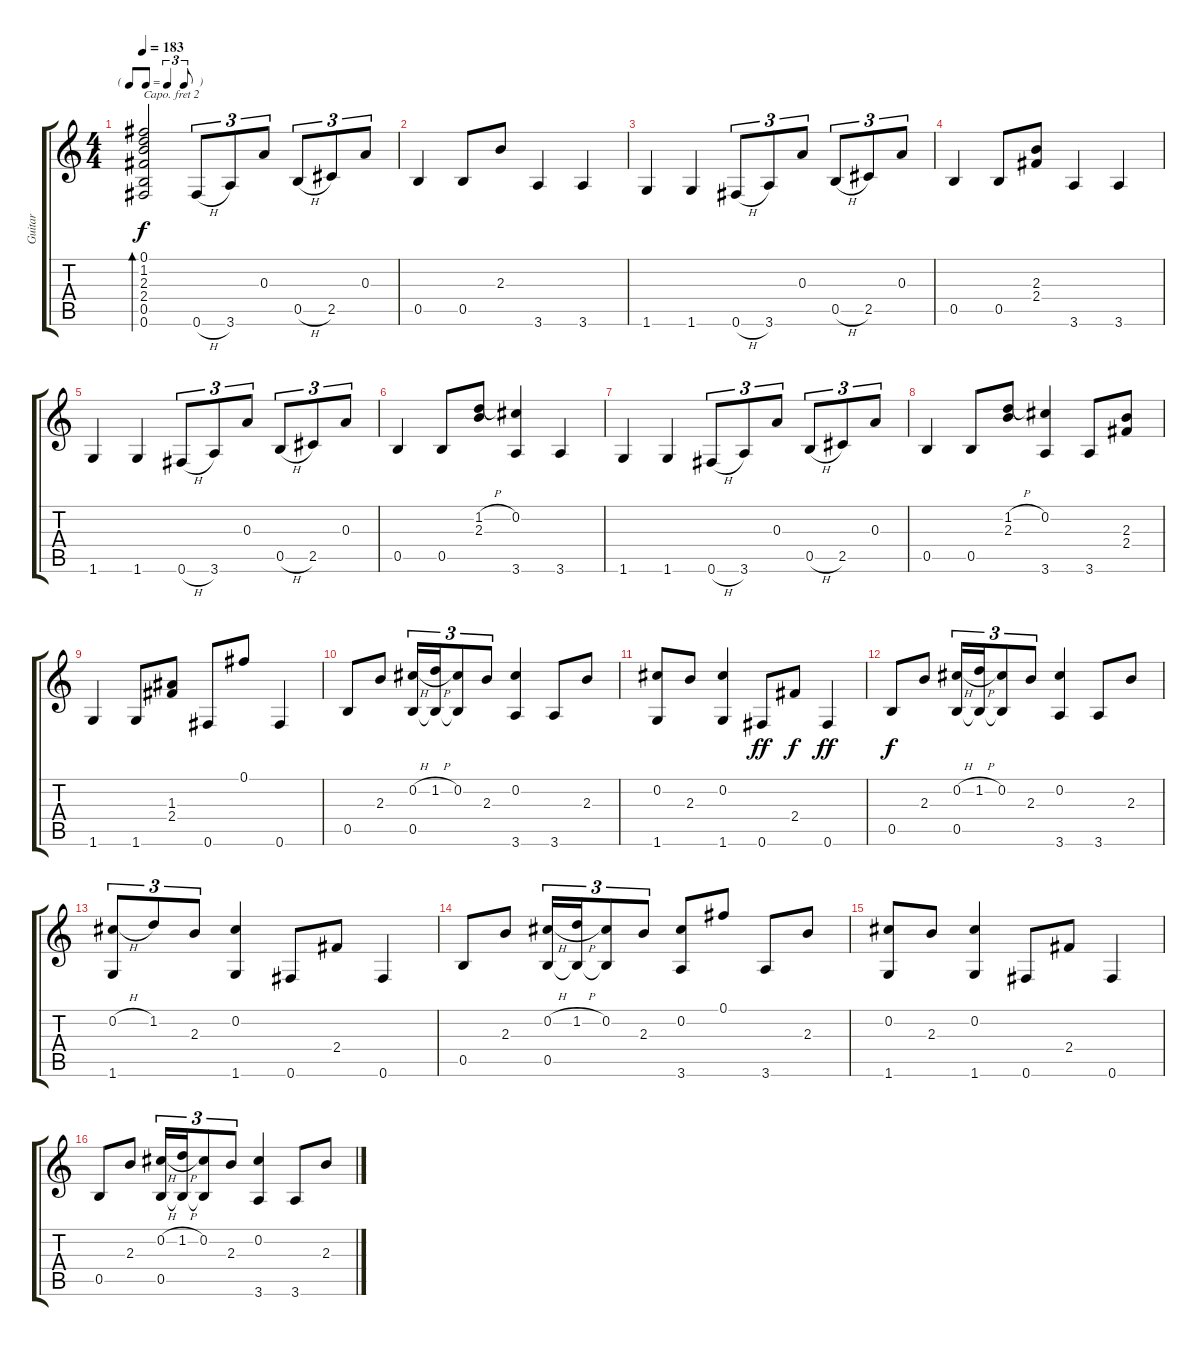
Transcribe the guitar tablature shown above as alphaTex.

\track ("Guitar" "Guitar") {instrument acousticguitarsteel}
\staff {score tabs}
\capo 2
\tuning (E4 B3 G3 D3 A2 E2) {hide}
\ts (4 4)
\tf triplet8th
\tempo 183
\clef g2
\ks c
(0.1 1.2 2.3 2.4 0.5 0.6).2{bd 60 dy f instrument acousticguitarsteel} 0.6{h}.8{tu (3 2)} 3.6.8{tu (3 2)} 0.3.8{tu (3 2)} 0.5{h}.8{tu (3 2)} 2.5.8{tu (3 2)} 0.3.8{tu (3 2)} |
0.5.4 0.5.8 2.3.8 3.6.4 3.6.4 |
1.6.4 1.6.4 0.6{h}.8{tu (3 2)} 3.6.8{tu (3 2)} 0.3.8{tu (3 2)} 0.5{h}.8{tu (3 2)} 2.5.8{tu (3 2)} 0.3.8{tu (3 2)} |
0.5.4 0.5.8 (2.3 2.4).8 3.6.4 3.6.4 |
1.6.4 1.6.4 0.6{h}.8{tu (3 2)} 3.6.8{tu (3 2)} 0.3.8{tu (3 2)} 0.5{h}.8{tu (3 2)} 2.5.8{tu (3 2)} 0.3.8{tu (3 2)} |
0.5.4 0.5.8 (1.2{h} 2.3).8 (0.2 3.6).4 3.6.4 |
1.6.4 1.6.4 0.6{h}.8{tu (3 2)} 3.6.8{tu (3 2)} 0.3.8{tu (3 2)} 0.5{h}.8{tu (3 2)} 2.5.8{tu (3 2)} 0.3.8{tu (3 2)} |
0.5.4 0.5.8 (1.2{h} 2.3).8 (0.2 3.6).4 3.6.8 (2.3 2.4).8 |
1.6.4 1.6.8 (1.3 2.4).8 0.6.8 0.1.8 0.6.4 |
0.5.8 2.3.8 (0.2{h} 0.5).16{tu (3 2)} (1.2{h} 0.5{t}).16{tu (3 2)} (0.2 0.5{t}).8{tu (3 2)} 2.3.8{tu (3 2)} (0.2 3.6).4 3.6.8 2.3.8 |
(0.2 1.6).8 2.3.8 (0.2 1.6).4 0.6.8{dy ff} 2.4.8{dy f} 0.6.4{dy ff} |
0.5.8{dy f} 2.3.8 (0.2{h} 0.5).16{tu (3 2)} (1.2{h} 0.5{t}).16{tu (3 2)} (0.2 0.5{t}).8{tu (3 2)} 2.3.8{tu (3 2)} (0.2 3.6).4 3.6.8 2.3.8 |
(0.2{h} 1.6).8{tu (3 2)} 1.2.8{tu (3 2)} 2.3.8{tu (3 2)} (0.2 1.6).4 0.6.8 2.4.8 0.6.4 |
0.5.8 2.3.8 (0.2{h} 0.5).16{tu (3 2)} (1.2{h} 0.5{t}).16{tu (3 2)} (0.2 0.5{t}).8{tu (3 2)} 2.3.8{tu (3 2)} (0.2 3.6).8 0.1.8 3.6.8 2.3.8 |
(0.2 1.6).8 2.3.8 (0.2 1.6).4 0.6.8 2.4.8 0.6.4 |
0.5.8 2.3.8 (0.2{h} 0.5).16{tu (3 2)} (1.2{h} 0.5{t}).16{tu (3 2)} (0.2 0.5{t}).8{tu (3 2)} 2.3.8{tu (3 2)} (0.2 3.6).4 3.6.8 2.3.8
